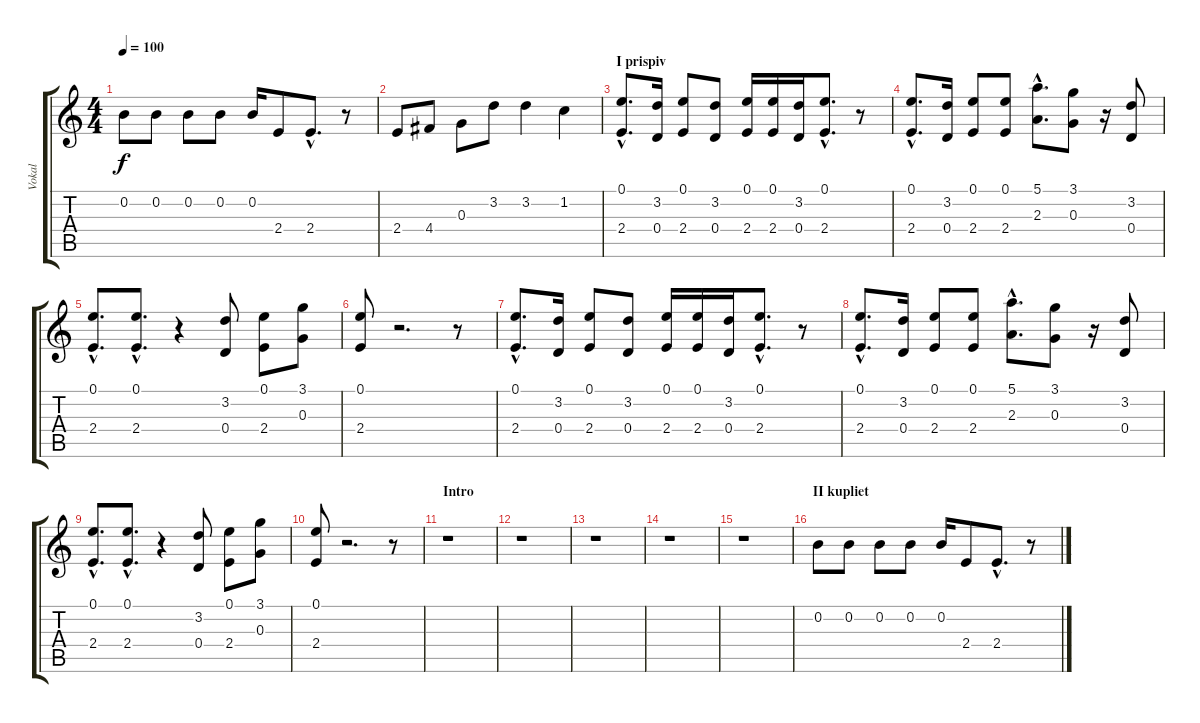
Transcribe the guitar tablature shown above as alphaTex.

\track ("Vokal" "Vokal") {instrument choiraahs}
\staff {score tabs}
\tuning (E5 B4 G4 D4 A3 E3) {hide}
\ts (4 4)
\tempo 100
\clef g2
\ks c
0.2.8{dy f} 0.2.8 0.2.8 0.2.8 0.2.16 2.4.8 2.4{hac}.8{d} r.8 |
2.4.8 4.4.8 0.3.8 3.2.8 3.2.4 1.2.4 |
\section ("" "I prispiv")
(0.1{hac} 2.4{hac}).8{d} (3.2 0.4).16 (0.1 2.4).8 (3.2 0.4).8 (0.1 2.4).16 (0.1 2.4).16 (3.2 0.4).16 (0.1{hac} 2.4{hac}).8{d} r.8 |
(0.1{hac} 2.4{hac}).8{d} (3.2 0.4).16 (0.1 2.4).8 (0.1 2.4).8 (5.1{hac} 2.3{hac}).8{d} (3.1 0.3).8 r.16 (3.2 0.4).8 |
(0.1{hac} 2.4{hac}).8{d} (0.1{hac} 2.4{hac}).8{d} r.4 (3.2 0.4).8 (0.1 2.4).8 (3.1 0.3).8 |
(0.1 2.4).8 r.2{d} r.8 |
(0.1{hac} 2.4{hac}).8{d} (3.2 0.4).16 (0.1 2.4).8 (3.2 0.4).8 (0.1 2.4).16 (0.1 2.4).16 (3.2 0.4).16 (0.1{hac} 2.4{hac}).8{d} r.8 |
(0.1{hac} 2.4{hac}).8{d} (3.2 0.4).16 (0.1 2.4).8 (0.1 2.4).8 (5.1{hac} 2.3{hac}).8{d} (3.1 0.3).8 r.16 (3.2 0.4).8 |
(0.1{hac} 2.4{hac}).8{d} (0.1{hac} 2.4{hac}).8{d} r.4 (3.2 0.4).8 (0.1 2.4).8 (3.1 0.3).8 |
(0.1 2.4).8 r.2{d} r.8 |
\section ("" "Intro")
r.1 |
r.1 |
r.1 |
r.1 |
r.1 |
\section ("" "II kupliet")
0.2.8 0.2.8 0.2.8 0.2.8 0.2.16 2.4.8 2.4{hac}.8{d} r.8
